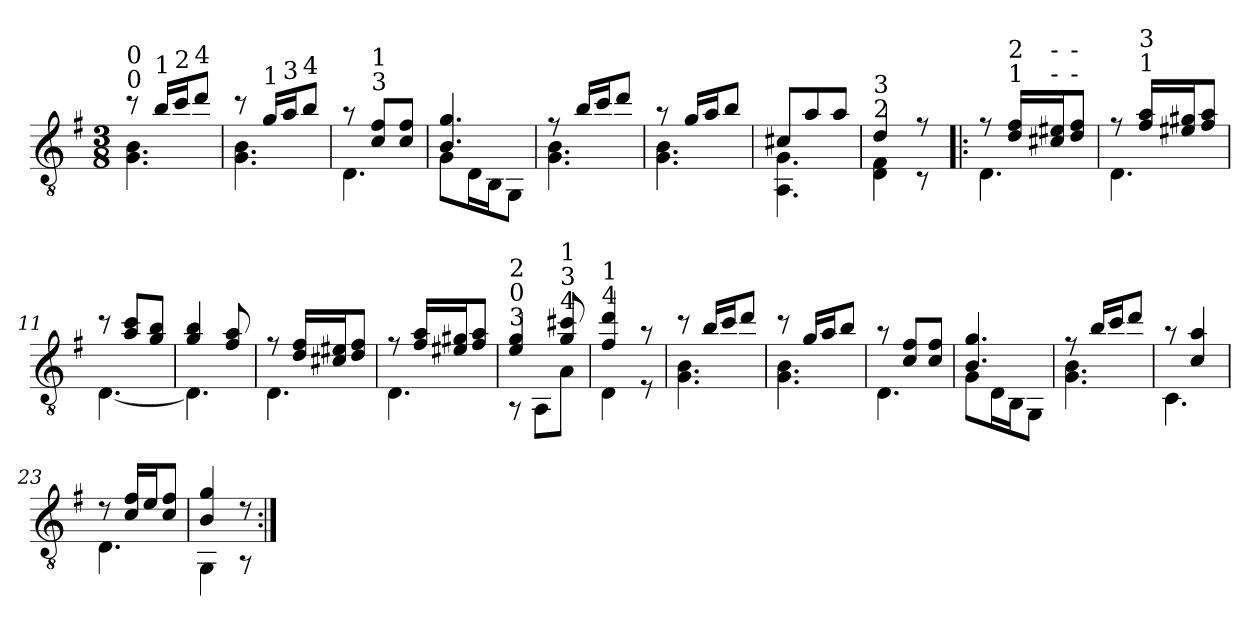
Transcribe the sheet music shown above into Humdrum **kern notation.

**kern
*part1
*staff1
*clefGv2
*k[f#]
*G:
*M3/8
=1
*^
!LO:TX:t=0	!
!LO:TX:t=0	!
8r	4.G\ 4.B\
!LO:TX:a:t=1	!
16b/LL	.
!LO:TX:a:t=2	!
16cc/J	.
!LO:TX:a:t=4	!
8dd/J	.
=2	=2
8r	4.G\ 4.B\
!LO:TX:t=1	!
16g/LL	.
!LO:TX:a:t=3	!
16a/J	.
!LO:TX:a:t=4	!
8b/J	.
=3	=3
8r	4.D\
!LO:TX:t=3	!
!LO:TX:t=1	!
8c/ 8f#/L	.
8c/ 8f#/J	.
=4	=4
4.B/ 4.g/	8G\L
.	16D\L
.	16BB\J
.	8GG\J
=5	=5
8r	4.G\ 4.B\
16b/LL	.
16cc/J	.
8dd/J	.
!!LO:LB:g=z	!!
=6	=6
8r	4.G\ 4.B\
16g/LL	.
16a/J	.
8b/J	.
=7	=7
8c#/L	4.AA\ 4.G\
8a/	.
8a/J	.
=8	=8
!LO:TX:t=2	!
!LO:TX:t=3	!
4d/	4D\ 4F#\
8r	8r
=9!|:	=9!|:
8r	4.D\
!LO:TX:t=1	!
!LO:TX:t=2	!
16d/ 16f#/LL	.
!LO:TX:t=-	!
!LO:TX:t=-	!
16c#/ 16e#/J	.
!LO:TX:t=-	!
!LO:TX:t=-	!
8d/ 8f#/J	.
=10	=10
8r	4.D\
!LO:TX:t=1	!
!LO:TX:t=3	!
16f#/ 16a/LL	.
16e#/ 16g#/J	.
8f#/ 8a/J	.
!!LO:LB:g=z	!!
=11	=11
8r	[4.D\
8a/ 8cc/L	.
8g/ 8b/J	.
=12	=12
4g/ 4b/	4.D\]
8f#/ 8a/	.
=13	=13
8r	4.D\
16d/ 16f#/LL	.
16c#/ 16e#/J	.
8d/ 8f#/J	.
=14	=14
8r	4.D\
16f#/ 16a/LL	.
16e#/ 16g#/J	.
8f#/ 8a/J	.
=15	=15
!LO:TX:t=3	!
!LO:TX:t=0	!
!LO:TX:a:t=2	!
4e/ 4g/	8r
.	8AA\L
!LO:TX:t=4	!
!LO:TX:t=3	!
!LO:TX:t=1	!
8g/ 8cc#/	8A\J
!!LO:LB:g=z	!!
=16	=16
!LO:TX:t=4	!
!LO:TX:t=1	!
4f#/ 4dd/	4D\
8r	8r
=17	=17
8r	4.G\ 4.B\
16b/LL	.
16cc/J	.
8dd/J	.
=18	=18
8r	4.G\ 4.B\
16g/LL	.
16a/J	.
8b/J	.
=19	=19
8r	4.D\
8c/ 8f#/L	.
8c/ 8f#/J	.
!!LO:LB:g=z	!!
=20	=20
4.B/ 4.g/	8G\L
.	16D\L
.	16BB\J
.	8GG\J
=21	=21
8r	4.G\ 4.B\
16b/LL	.
16cc/J	.
8dd/J	.
=22	=22
8r	4.C\
4c/ 4a/	.
=23	=23
8r	4.D\
16c/ 16f#/LL	.
16e/J	.
8c/ 8f#/J	.
=24	=24
4B/ 4g/	4GG\
8r	8r
*v	*v
=:|!
*-
